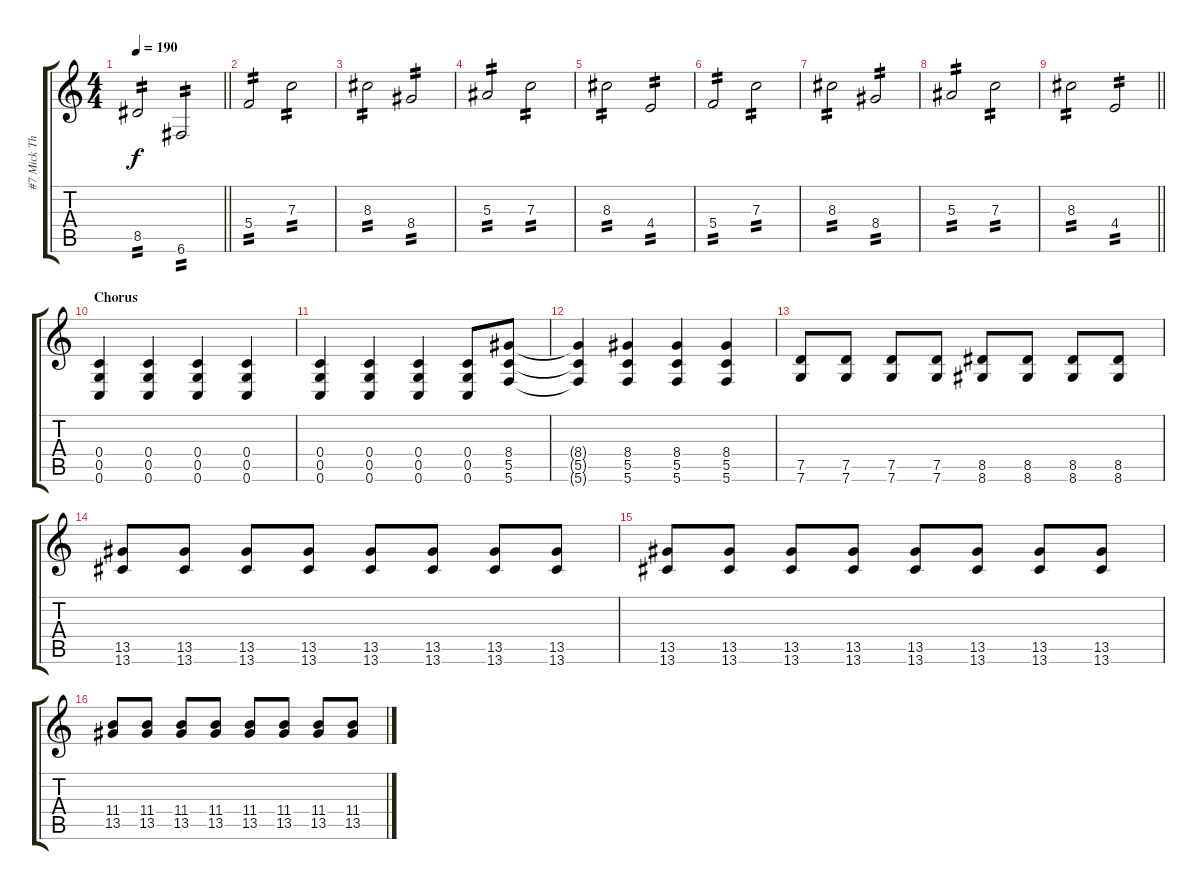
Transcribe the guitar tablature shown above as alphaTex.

\track ("#7 Mick Thompson" "#7 Mick Th") {instrument distortionguitar}
\staff {score tabs}
\tuning (D4 A3 F3 C3 G2 C2) {hide}
\ts (4 4)
\tempo 190
\clef g2
\barLineRight lightlight
\ks c
8.5.2{tp 2 dy f} 6.6.2{tp 2} |
5.4.2{tp 2} 7.3.2{tp 2} |
8.3.2{tp 2} 8.4.2{tp 2} |
5.3.2{tp 2} 7.3.2{tp 2} |
8.3.2{tp 2} 4.4.2{tp 2} |
5.4.2{tp 2} 7.3.2{tp 2} |
8.3.2{tp 2} 8.4.2{tp 2} |
5.3.2{tp 2} 7.3.2{tp 2} |
\barLineRight lightlight
8.3.2{tp 2} 4.4.2{tp 2} |
\section ("" "Chorus")
(0.4 0.5 0.6).4 (0.4 0.5 0.6).4 (0.4 0.5 0.6).4 (0.4 0.5 0.6).4 |
(0.4 0.5 0.6).4 (0.4 0.5 0.6).4 (0.4 0.5 0.6).4 (0.4 0.5 0.6).8 (8.4 5.5 5.6).8 |
(8.4{t} 5.5{t} 5.6{t}).4 (8.4 5.5 5.6).4 (8.4 5.5 5.6).4 (8.4 5.5 5.6).4 |
(7.5 7.6).8 (7.5 7.6).8 (7.5 7.6).8 (7.5 7.6).8 (8.5 8.6).8 (8.5 8.6).8 (8.5 8.6).8 (8.5 8.6).8 |
(13.5 13.6).8 (13.5 13.6).8 (13.5 13.6).8 (13.5 13.6).8 (13.5 13.6).8 (13.5 13.6).8 (13.5 13.6).8 (13.5 13.6).8 |
(13.5 13.6).8 (13.5 13.6).8 (13.5 13.6).8 (13.5 13.6).8 (13.5 13.6).8 (13.5 13.6).8 (13.5 13.6).8 (13.5 13.6).8 |
(11.4 13.5).8 (11.4 13.5).8 (11.4 13.5).8 (11.4 13.5).8 (11.4 13.5).8 (11.4 13.5).8 (11.4 13.5).8 (11.4 13.5).8
